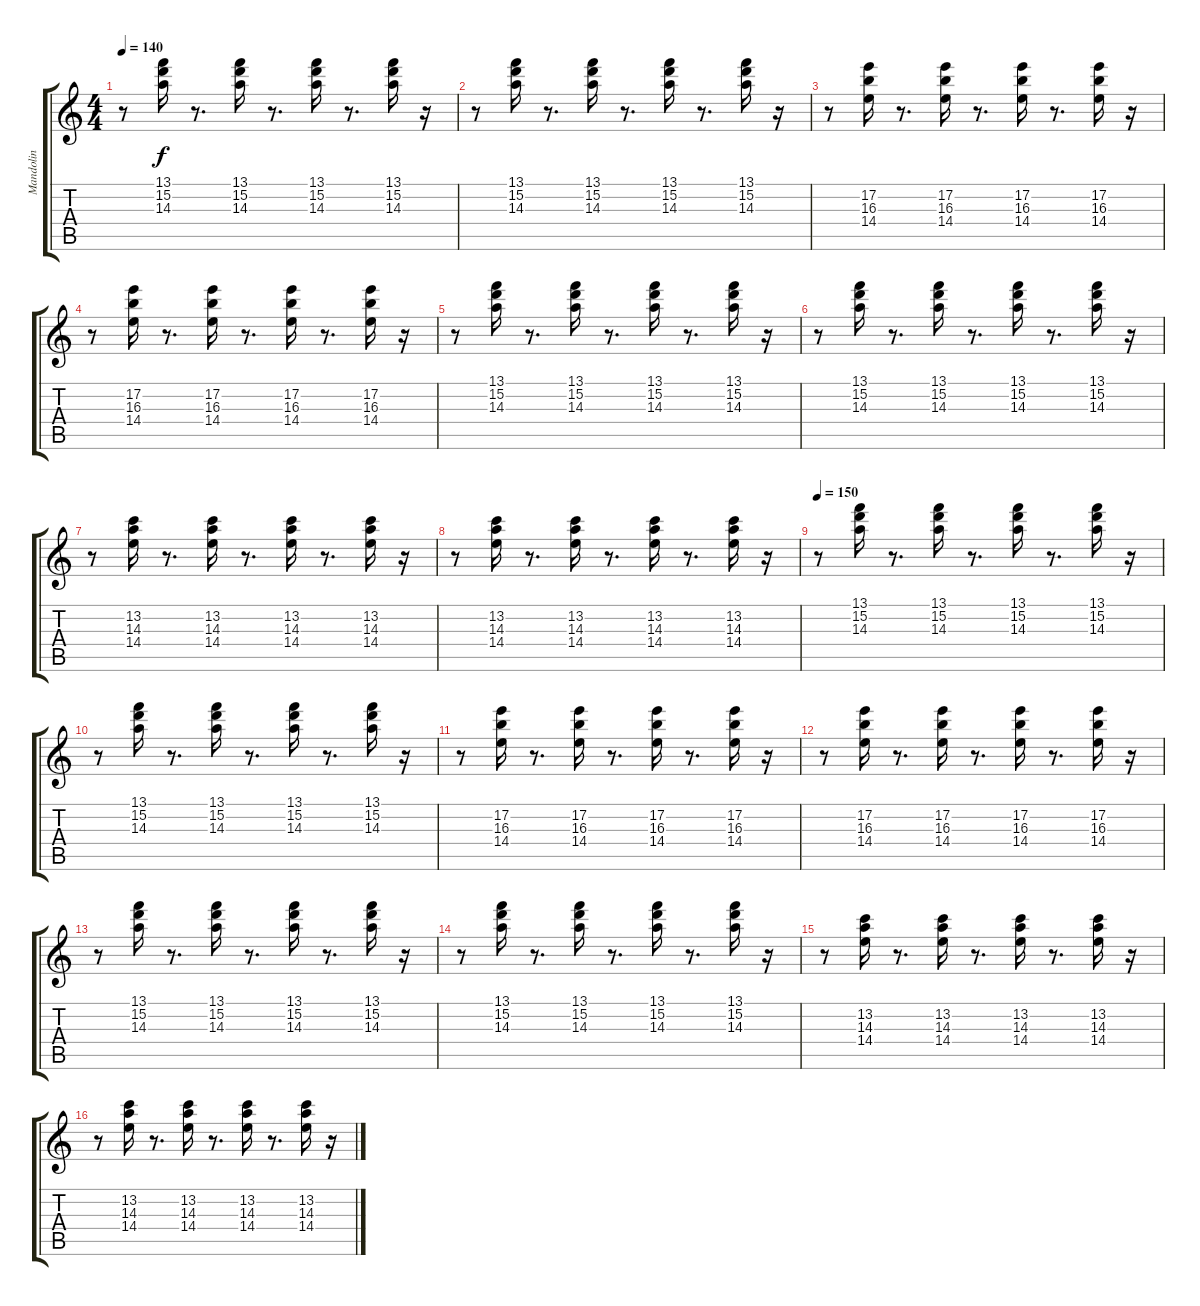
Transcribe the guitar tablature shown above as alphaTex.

\track ("Mandolin" "Mandolin") {instrument banjo}
\staff {score tabs}
\tuning (E4 B3 G3 D3 A2 E2) {hide}
\displaytranspose 12
\ts (4 4)
\tempo 140
\clef g2
\ks c
r.8{dy f} (13.1 15.2 14.3).16 r.8{d} (13.1 15.2 14.3).16 r.8{d} (13.1 15.2 14.3).16 r.8{d} (13.1 15.2 14.3).16 r.16 |
r.8 (13.1 15.2 14.3).16 r.8{d} (13.1 15.2 14.3).16 r.8{d} (13.1 15.2 14.3).16 r.8{d} (13.1 15.2 14.3).16 r.16 |
r.8 (17.2 16.3 14.4).16 r.8{d} (17.2 16.3 14.4).16 r.8{d} (17.2 16.3 14.4).16 r.8{d} (17.2 16.3 14.4).16 r.16 |
r.8 (17.2 16.3 14.4).16 r.8{d} (17.2 16.3 14.4).16 r.8{d} (17.2 16.3 14.4).16 r.8{d} (17.2 16.3 14.4).16 r.16 |
r.8 (13.1 15.2 14.3).16 r.8{d} (13.1 15.2 14.3).16 r.8{d} (13.1 15.2 14.3).16 r.8{d} (13.1 15.2 14.3).16 r.16 |
r.8 (13.1 15.2 14.3).16 r.8{d} (13.1 15.2 14.3).16 r.8{d} (13.1 15.2 14.3).16 r.8{d} (13.1 15.2 14.3).16 r.16 |
r.8 (13.2 14.3 14.4).16 r.8{d} (13.2 14.3 14.4).16 r.8{d} (13.2 14.3 14.4).16 r.8{d} (13.2 14.3 14.4).16 r.16 |
r.8 (13.2 14.3 14.4).16 r.8{d} (13.2 14.3 14.4).16 r.8{d} (13.2 14.3 14.4).16 r.8{d} (13.2 14.3 14.4).16 r.16 |
\tempo 150
r.8 (13.1 15.2 14.3).16 r.8{d} (13.1 15.2 14.3).16 r.8{d} (13.1 15.2 14.3).16 r.8{d} (13.1 15.2 14.3).16 r.16 |
r.8 (13.1 15.2 14.3).16 r.8{d} (13.1 15.2 14.3).16 r.8{d} (13.1 15.2 14.3).16 r.8{d} (13.1 15.2 14.3).16 r.16 |
r.8 (17.2 16.3 14.4).16 r.8{d} (17.2 16.3 14.4).16 r.8{d} (17.2 16.3 14.4).16 r.8{d} (17.2 16.3 14.4).16 r.16 |
r.8 (17.2 16.3 14.4).16 r.8{d} (17.2 16.3 14.4).16 r.8{d} (17.2 16.3 14.4).16 r.8{d} (17.2 16.3 14.4).16 r.16 |
r.8 (13.1 15.2 14.3).16 r.8{d} (13.1 15.2 14.3).16 r.8{d} (13.1 15.2 14.3).16 r.8{d} (13.1 15.2 14.3).16 r.16 |
r.8 (13.1 15.2 14.3).16 r.8{d} (13.1 15.2 14.3).16 r.8{d} (13.1 15.2 14.3).16 r.8{d} (13.1 15.2 14.3).16 r.16 |
r.8 (13.2 14.3 14.4).16 r.8{d} (13.2 14.3 14.4).16 r.8{d} (13.2 14.3 14.4).16 r.8{d} (13.2 14.3 14.4).16 r.16 |
r.8 (13.2 14.3 14.4).16 r.8{d} (13.2 14.3 14.4).16 r.8{d} (13.2 14.3 14.4).16 r.8{d} (13.2 14.3 14.4).16 r.16
